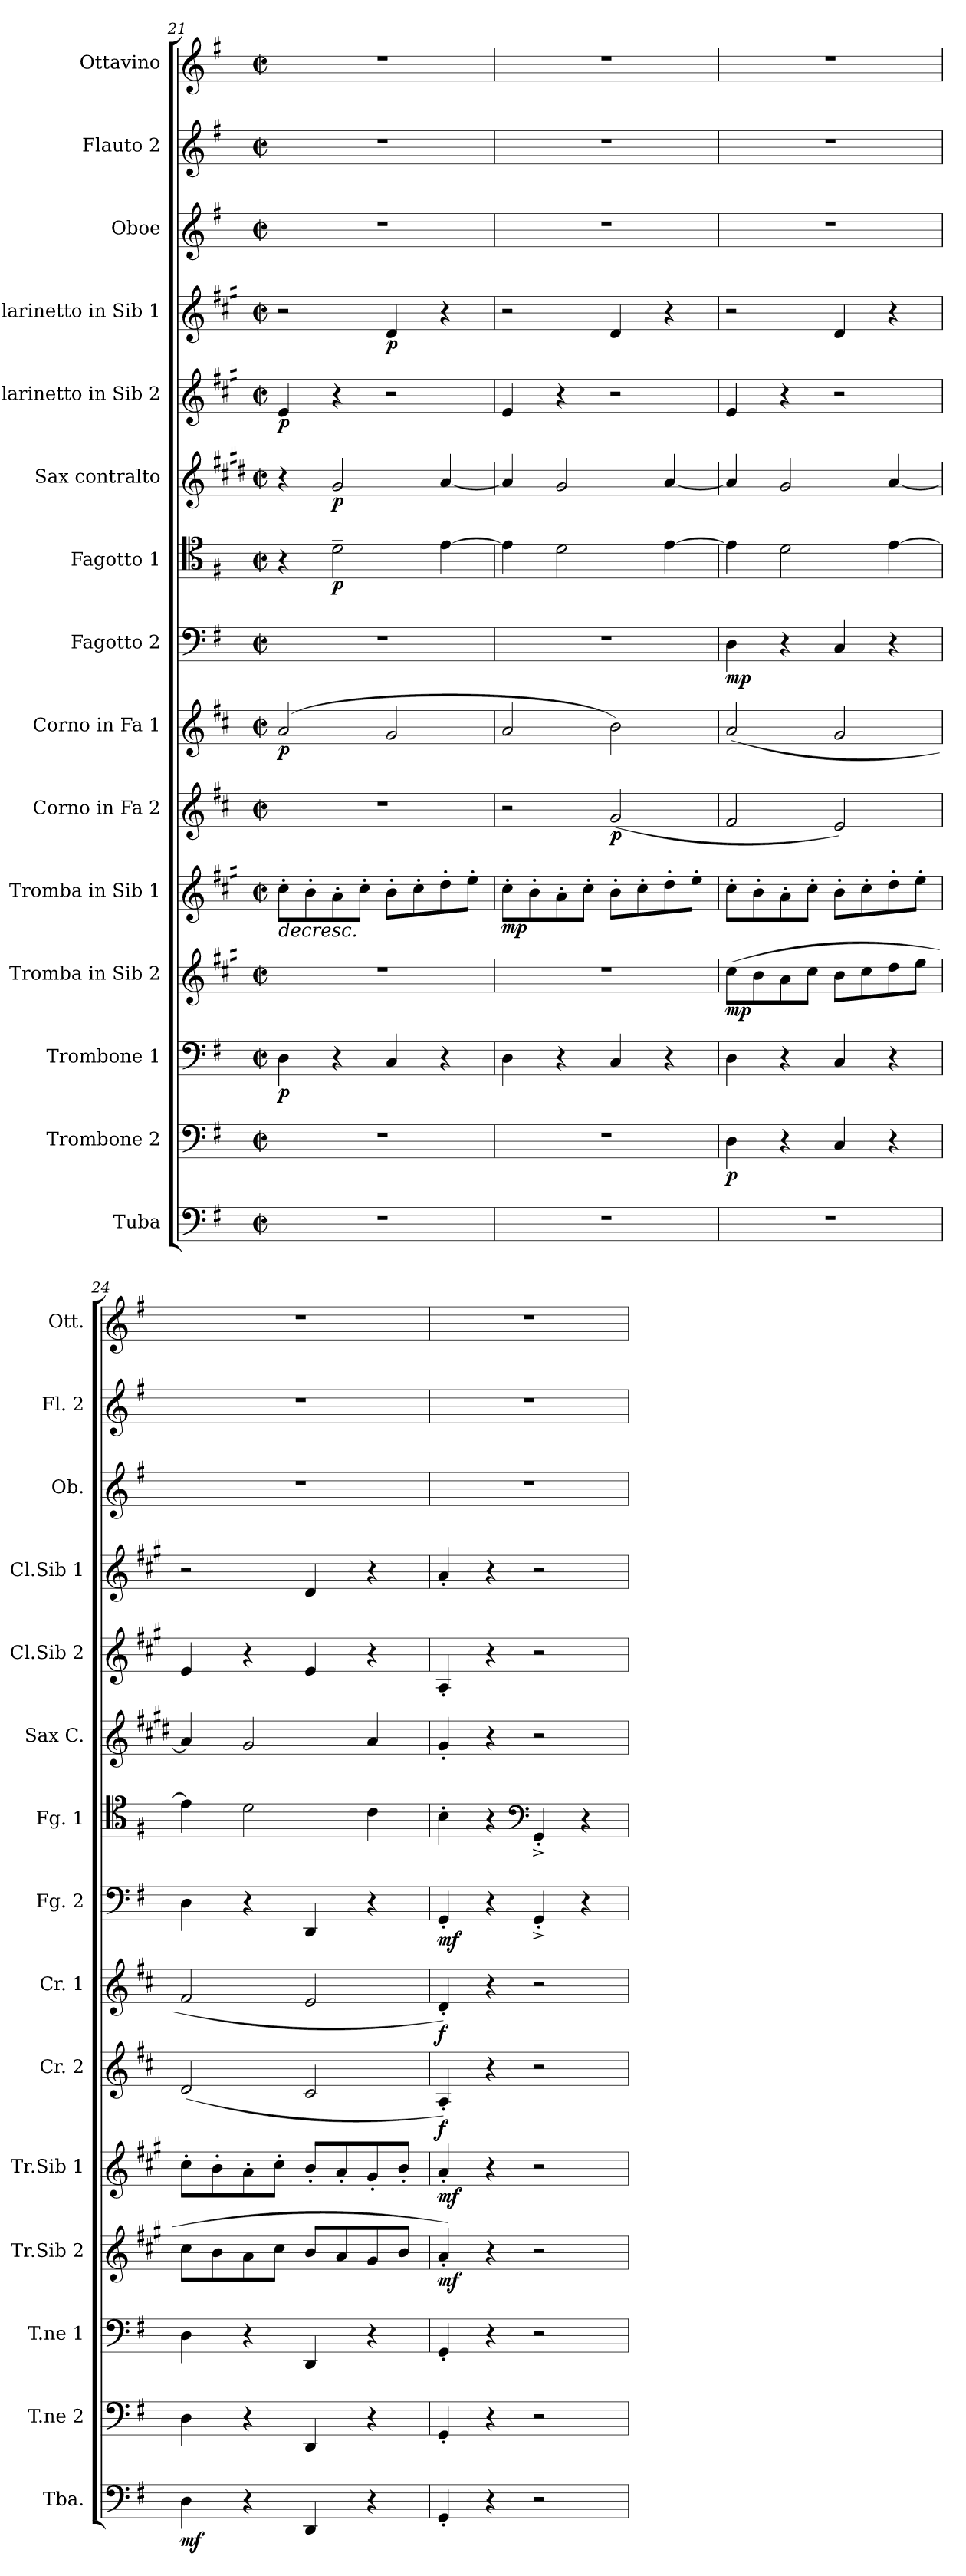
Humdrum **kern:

**kern	**dynam	**kern	**dynam	**kern	**dynam	**kern	**dynam	**kern	**dynam	**kern	**dynam	**kern	**dynam	**kern	**dynam	**kern	**dynam	**kern	**dynam	**kern	**dynam	**kern	**dynam	**kern	**kern	**kern
*part15	*part15	*part14	*part14	*part13	*part13	*part12	*part12	*part11	*part11	*part10	*part10	*part9	*part9	*part8	*part8	*part7	*part7	*part6	*part6	*part5	*part5	*part4	*part4	*part3	*part2	*part1
*staff15	*staff15	*staff14	*staff14	*staff13	*staff13	*staff12	*staff12	*staff11	*staff11	*staff10	*staff10	*staff9	*staff9	*staff8	*staff8	*staff7	*staff7	*staff6	*staff6	*staff5	*staff5	*staff4	*staff4	*staff3	*staff2	*staff1
*I"Tuba	*	*I"Trombone 2	*	*I"Trombone 1	*	*I"Tromba in Sib 2	*	*I"Tromba in Sib 1	*	*I"Corno in Fa 2	*	*I"Corno in Fa 1	*	*I"Fagotto 2	*	*I"Fagotto 1	*	*I"Sax contralto	*	*I"Clarinetto in Sib 2	*	*I"Clarinetto in Sib 1	*	*I"Oboe	*I"Flauto 2	*I"Ottavino
*I'Tba.	*	*I'T.ne 2	*	*I'T.ne 1	*	*I'Tr.Sib 2	*	*I'Tr.Sib 1	*	*I'Cr. 2	*	*I'Cr. 1	*	*I'Fg. 2	*	*I'Fg. 1	*	*I'Sax C.	*	*I'Cl.Sib 2	*	*I'Cl.Sib 1	*	*I'Ob.	*I'Fl. 2	*I'Ott.
!!LO:PB:g=z
*clefF4	*	*clefF4	*	*clefF4	*	*clefG2	*	*clefG2	*	*clefG2	*	*clefG2	*	*clefF4	*	*clefC4	*	*clefG2	*	*clefG2	*	*clefG2	*	*clefG2	*clefG2	*clefG2
*	*	*	*	*	*	*ITrd1c2	*	*ITrd1c2	*	*ITrd4c7	*	*ITrd4c7	*	*	*	*	*	*ITrd5c9	*	*ITrd1c2	*	*ITrd1c2	*	*	*	*
*k[f#]	*	*k[f#]	*	*k[f#]	*	*k[f#]	*	*k[f#]	*	*k[f#]	*	*k[f#]	*	*k[f#]	*	*k[f#]	*	*k[f#]	*	*k[f#]	*	*k[f#]	*	*k[f#]	*k[f#]	*k[f#]
*G:	*	*G:	*	*G:	*	*G:	*	*G:	*	*G:	*	*G:	*	*G:	*	*G:	*	*G:	*	*G:	*	*G:	*	*G:	*G:	*G:
*M2/2	*	*M2/2	*	*M2/2	*	*M2/2	*	*M2/2	*	*M2/2	*	*M2/2	*	*M2/2	*	*M2/2	*	*M2/2	*	*M2/2	*	*M2/2	*	*M2/2	*M2/2	*M2/2
*met(c|)	*	*met(c|)	*	*met(c|)	*	*met(c|)	*	*met(c|)	*	*met(c|)	*	*met(c|)	*	*met(c|)	*	*met(c|)	*	*met(c|)	*	*met(c|)	*	*met(c|)	*	*met(c|)	*met(c|)	*met(c|)
=21	=21	=21	=21	=21	=21	=21	=21	=21	=21	=21	=21	=21	=21	=21	=21	=21	=21	=21	=21	=21	=21	=21	=21	=21	=21	=21
!	!	!	!	!	!LO:DY:b	!	!	!	!LO:HP:b	!	!	!	!LO:DY:b	!	!	!	!	!	!	!	!LO:DY:b	!	!	!	!	!
1r	.	1r	.	4D\	p	1r	.	8b'\L	>	1r	.	(>2d/	p	1r	.	4r	.	4r	.	4d/	p	2r	.	1r	1r	1r
.	.	.	.	.	.	.	.	8a'\	.	.	.	.	.	.	.	.	.	.	.	.	.	.	.	.	.	.
!	!	!	!	!	!	!	!	!	!	!	!	!	!	!	!	!	!LO:DY:b	!	!LO:DY:b	!	!	!	!	!	!	!
.	.	.	.	4r	.	.	.	8g'\	.	.	.	.	.	.	.	2d~\	p	2B/	p	4r	.	.	.	.	.	.
.	.	.	.	.	.	.	.	8b'\J	.	.	.	.	.	.	.	.	.	.	.	.	.	.	.	.	.	.
!	!	!	!	!	!	!	!	!	!	!	!	!	!	!	!	!	!	!	!	!	!	!	!LO:DY:b	!	!	!
.	.	.	.	4C/	.	.	.	8a'\L	.	.	.	2c/	.	.	.	.	.	.	.	2r	.	4c/	p	.	.	.
.	.	.	.	.	.	.	.	8b'\	.	.	.	.	.	.	.	.	.	.	.	.	.	.	.	.	.	.
.	.	.	.	4r	.	.	.	8cc'\	.	.	.	.	.	.	.	[4e\	.	[4c/	.	.	.	4r	.	.	.	.
.	.	.	.	.	.	.	.	8dd'\J	.	.	.	.	.	.	.	.	.	.	.	.	.	.	.	.	.	.
=22	=22	=22	=22	=22	=22	=22	=22	=22	=22	=22	=22	=22	=22	=22	=22	=22	=22	=22	=22	=22	=22	=22	=22	=22	=22	=22
!	!	!	!	!	!	!	!	!	!LO:DY:b	!	!	!	!	!	!	!	!	!	!	!	!	!	!	!	!	!
1r	.	1r	.	4D\	.	1r	.	8b'\L	mp	2r	.	2d/	.	1r	.	4e\]	.	4c/]	.	4d/	.	2r	.	1r	1r	1r
.	.	.	.	.	.	.	.	8a'\	.	.	.	.	.	.	.	.	.	.	.	.	.	.	.	.	.	.
.	.	.	.	4r	.	.	.	8g'\	.	.	.	.	.	.	.	2d\	.	2B/	.	4r	.	.	.	.	.	.
.	.	.	.	.	.	.	.	8b'\J	.	.	.	.	.	.	.	.	.	.	.	.	.	.	.	.	.	.
!	!	!	!	!	!	!	!	!	!	!	!LO:DY:b	!	!	!	!	!	!	!	!	!	!	!	!	!	!	!
.	.	.	.	4C/	.	.	.	8a'\L	.	(2c/	p	2e\)	.	.	.	.	.	.	.	2r	.	4c/	.	.	.	.
.	.	.	.	.	.	.	.	8b'\	.	.	.	.	.	.	.	.	.	.	.	.	.	.	.	.	.	.
.	.	.	.	4r	.	.	.	8cc'\	.	.	.	.	.	.	.	[4e\	.	[4c/	.	.	.	4r	.	.	.	.
.	.	.	.	.	.	.	.	8dd'\J	.	.	.	.	.	.	.	.	.	.	.	.	.	.	.	.	.	.
=23	=23	=23	=23	=23	=23	=23	=23	=23	=23	=23	=23	=23	=23	=23	=23	=23	=23	=23	=23	=23	=23	=23	=23	=23	=23	=23
!	!	!	!LO:DY:b	!	!	!	!LO:DY:b	!	!	!	!	!	!	!	!LO:DY:b	!	!	!	!	!	!	!	!	!	!	!
1r	.	4D\	p	4D\	.	(>8b\L	mp	8b'\L	.	2B/	.	(>2d/	.	4D\	mp	4e\]	.	4c/]	.	4d/	.	2r	.	1r	1r	1r
.	.	.	.	.	.	8a\	.	8a'\	.	.	.	.	.	.	.	.	.	.	.	.	.	.	.	.	.	.
.	.	4r	.	4r	.	8g\	.	8g'\	.	.	.	.	.	4r	.	2d\	.	2B/	.	4r	.	.	.	.	.	.
.	.	.	.	.	.	8b\J	.	8b'\J	.	.	.	.	.	.	.	.	.	.	.	.	.	.	.	.	.	.
.	.	4C/	.	4C/	.	8a\L	.	8a'\L	.	2A/)	.	2c/	.	4C/	.	.	.	.	.	2r	.	4c/	.	.	.	.
.	.	.	.	.	.	8b\	.	8b'\	.	.	.	.	.	.	.	.	.	.	.	.	.	.	.	.	.	.
.	.	4r	.	4r	.	8cc\	.	8cc'\	.	.	.	.	.	4r	.	[4e\	.	[4c/	.	.	.	4r	.	.	.	.
.	.	.	.	.	.	8dd\J	.	8dd'\J	.	.	.	.	.	.	.	.	.	.	.	.	.	.	.	.	.	.
=24	=24	=24	=24	=24	=24	=24	=24	=24	=24	=24	=24	=24	=24	=24	=24	=24	=24	=24	=24	=24	=24	=24	=24	=24	=24	=24
!	!LO:DY:b	!	!	!	!	!	!	!	!	!	!	!	!	!	!	!	!	!	!	!	!	!	!	!	!	!
4D\	mf	4D\	.	4D\	.	8b\L	.	8b'\L	.	(>2G/	.	2B/	.	4D\	.	4e\]	.	4c/]	.	4d/	.	2r	.	1r	1r	1r
.	.	.	.	.	.	8a\	.	8a'\	.	.	.	.	.	.	.	.	.	.	.	.	.	.	.	.	.	.
4r	.	4r	.	4r	.	8g\	.	8g'\	.	.	.	.	.	4r	.	2d\	.	2B/	.	4r	.	.	.	.	.	.
.	.	.	.	.	.	8b\J	.	8b'\J	.	.	.	.	.	.	.	.	.	.	.	.	.	.	.	.	.	.
4DD/	.	4DD/	.	4DD/	.	8a/L	.	8a'/L	.	2F#/	.	2A/	.	4DD/	.	.	.	.	.	4d/	.	4c/	.	.	.	.
.	.	.	.	.	.	8g/	.	8g'/	.	.	.	.	.	.	.	.	.	.	.	.	.	.	.	.	.	.
4r	.	4r	.	4r	.	8f#/	.	8f#'/	.	.	.	.	.	4r	.	4c\	.	4c/	.	4r	.	4r	.	.	.	.
.	.	.	.	.	.	8a/J	.	8a'/J	]	.	.	.	.	.	.	.	.	.	.	.	.	.	.	.	.	.
=25	=25	=25	=25	=25	=25	=25	=25	=25	=25	=25	=25	=25	=25	=25	=25	=25	=25	=25	=25	=25	=25	=25	=25	=25	=25	=25
!	!	!	!	!	!	!	!LO:DY:b	!	!LO:DY:b	!	!LO:DY:b	!	!LO:DY:b	!	!LO:DY:b	!	!	!	!	!	!	!	!	!	!	!
4GG'/	.	4GG'/	.	4GG'/	.	4g'/)	mf	4g'/	mf	4D'/)	f	4G'/)	f	4GG'/	mf	4B'\	.	4B'/	.	4G'/	.	4g'/	.	1r	1r	1r
4r	.	4r	.	4r	.	4r	.	4r	.	4r	.	4r	.	4r	.	4r	.	4r	.	4r	.	4r	.	.	.	.
*	*	*	*	*	*	*	*	*	*	*	*	*	*	*	*	*clefF4	*	*	*	*	*	*	*	*	*	*
2r	.	2r	.	2r	.	2r	.	2r	.	2r	.	2r	.	4GG^'/	.	4GG^'/	.	2r	.	2r	.	2r	.	.	.	.
.	.	.	.	.	.	.	.	.	.	.	.	.	.	4r	.	4r	.	.	.	.	.	.	.	.	.	.
=	=	=	=	=	=	=	=	=	=	=	=	=	=	=	=	=	=	=	=	=	=	=	=	=	=	=
*-	*-	*-	*-	*-	*-	*-	*-	*-	*-	*-	*-	*-	*-	*-	*-	*-	*-	*-	*-	*-	*-	*-	*-	*-	*-	*-
